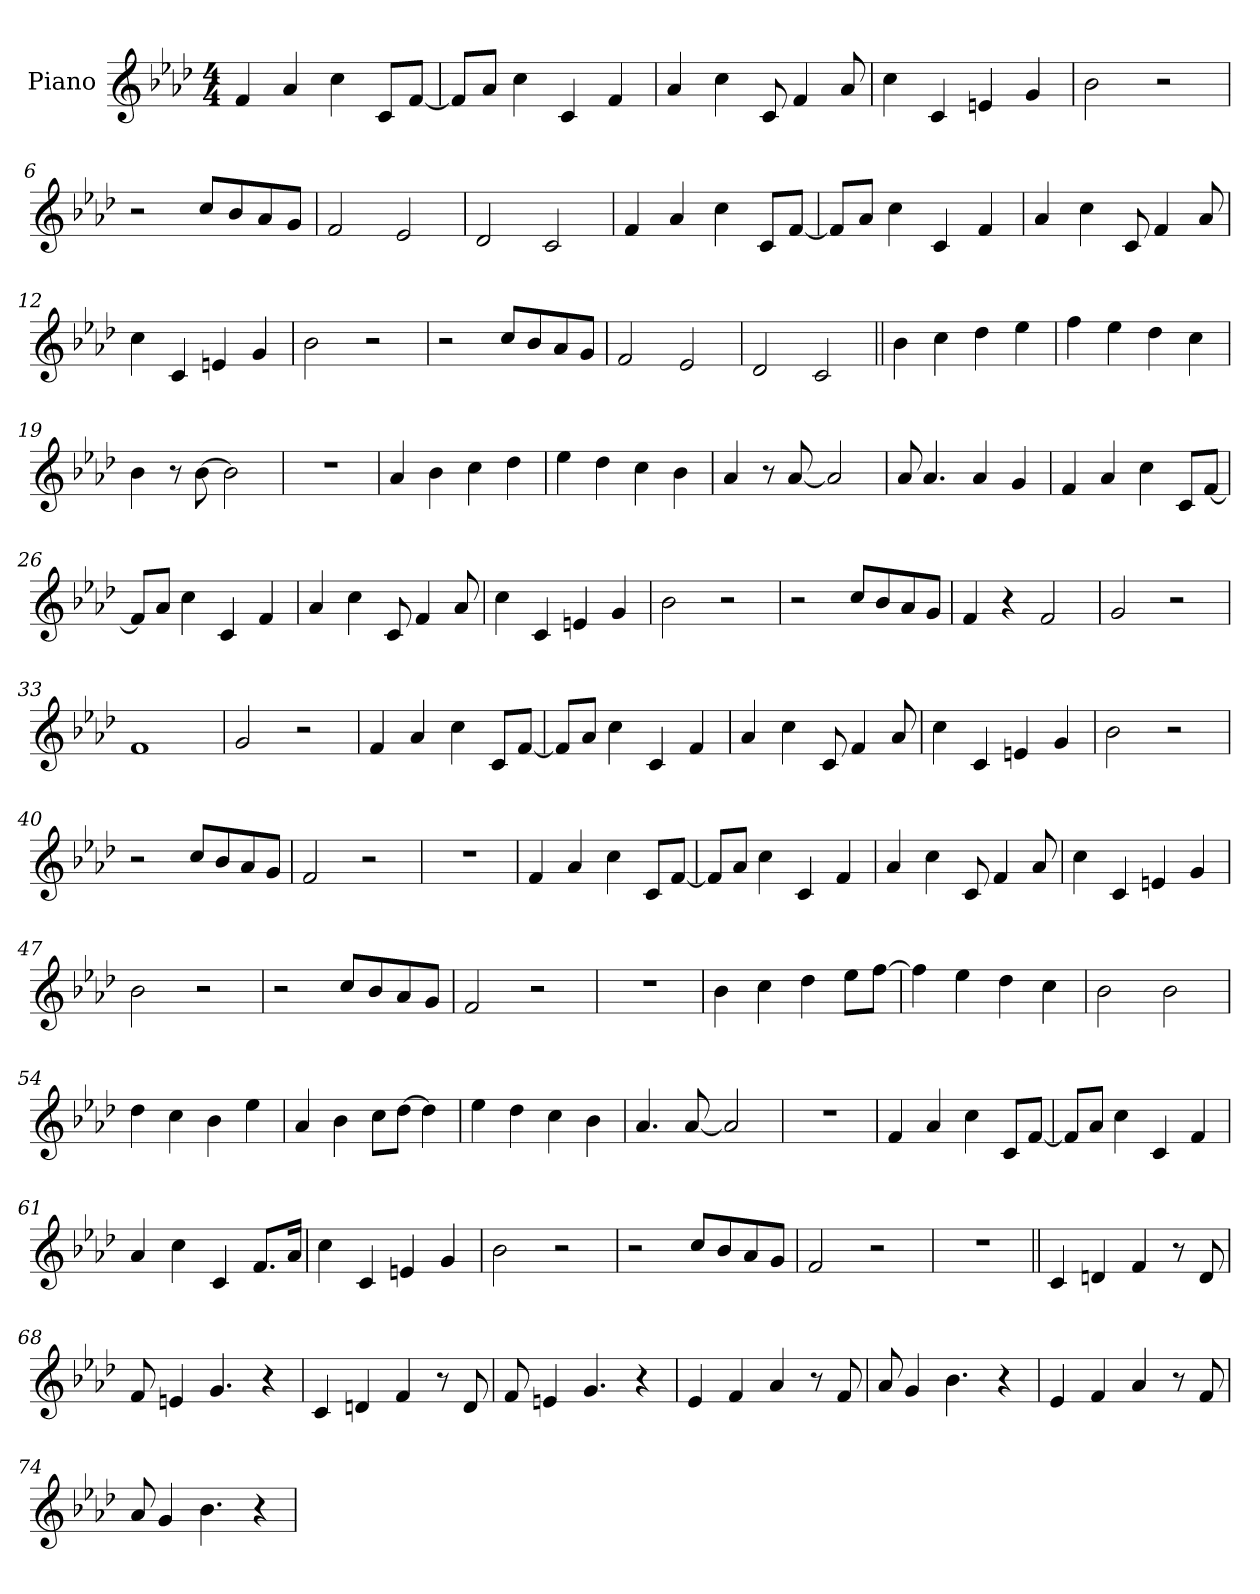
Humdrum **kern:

**kern
*part1
*staff1
*I"Piano
*I'Pno.
*clefG2
*k[b-e-a-d-]
*M4/4
*MM200
=1
4f
4a-
4cc
8cL
[8fJ
=2
8fL]
8a-J
4cc
4c
4f
=3
4a-
4cc
8c
4f
8a-
=4
4cc
4c
4en
4g
=5
2b-
2r
=6
2r
8ccL
8b-
8a-
8gJ
=7
2f
2e-!
=8
2d-!
2c!
=9
4f
4a-
4cc
8cL
[8fJ
=10
8fL]
8a-J
4cc
4c
4f
=11
4a-
4cc
8c
4f
8a-
=12
4cc
4c
4en
4g
=13
2b-
2r
=14
2r
8ccL
8b-
8a-
8gJ
=15
2f
2e-!
=16
2d-!
2c!
=17||
4b-
4cc
4dd-
4ee-
=18
4ff
4ee-
4dd-
4cc
=19
4b-
8r
[8b-
2b-]
=20
1r
=21
4a-
4b-
4cc
4dd-
=22
4ee-
4dd-
4cc
4b-
=23
4a-
8r
[8a-
2a-]
=24
8a-
4.a-
4a-
4g
=25
4f
4a-
4cc
8cL
[8fJ
=26
8fL]
8a-J
4cc
4c
4f
=27
4a-
4cc
8c
4f
8a-
=28
4cc
4c
4en
4g
=29
2b-
2r
=30
2r
8ccL
8b-
8a-
8gJ
=31
4f
4r
2f!
=32
2g!
2r
=33
1f!
=34
2g!
2r
=35
4f
4a-
4cc
8cL
[8fJ
=36
8fL]
8a-J
4cc
4c
4f
=37
4a-
4cc
8c
4f
8a-
=38
4cc
4c
4en
4g
=39
2b-
2r
=40
2r
8ccL
8b-
8a-
8gJ
=41
2f
2r
=42
1r
=43
4f
4a-
4cc
8cL
[8fJ
=44
8fL]
8a-J
4cc
4c
4f
=45
4a-
4cc
8c
4f
8a-
=46
4cc
4c
4en
4g
=47
2b-
2r
=48
2r
8ccL
8b-
8a-
8gJ
=49
2f
2r
=50
1r
=51
4b-
4cc
4dd-
8ee-L
[8ffJ
=52
4ff]
4ee-
4dd-
4cc
=53
2b-
2b-
=54
4dd-
4cc
4b-
4ee-
=55
4a-
4b-
8ccL
[8dd-J
4dd-]
=56
4ee-
4dd-
4cc
4b-
=57
4.a-
[8a-
2a-]
=58
1r
=59
4f
4a-
4cc
8cL
[8fJ
=60
8fL]
8a-J
4cc
4c
4f
=61
4a-
4cc
4c
8.fL
16a-Jk
=62
4cc
4c
4en
4g
=63
2b-
2r
=64
2r
8ccL
8b-
8a-
8gJ
=65
2f
2r
=66
1r
=67||
4c
4dn
4f
8r
8d
=68
8f
4en
4.g
4r
=69
4c
4dn
4f
8r
8d
=70
8f
4en
4.g
4r
=71
4e-
4f
4a-
8r
8f
=72
8a-
4g
4.b-
4r
=73
4e-
4f
4a-
8r
8f
=74
8a-
4g
4.b-
4r
=
*-
